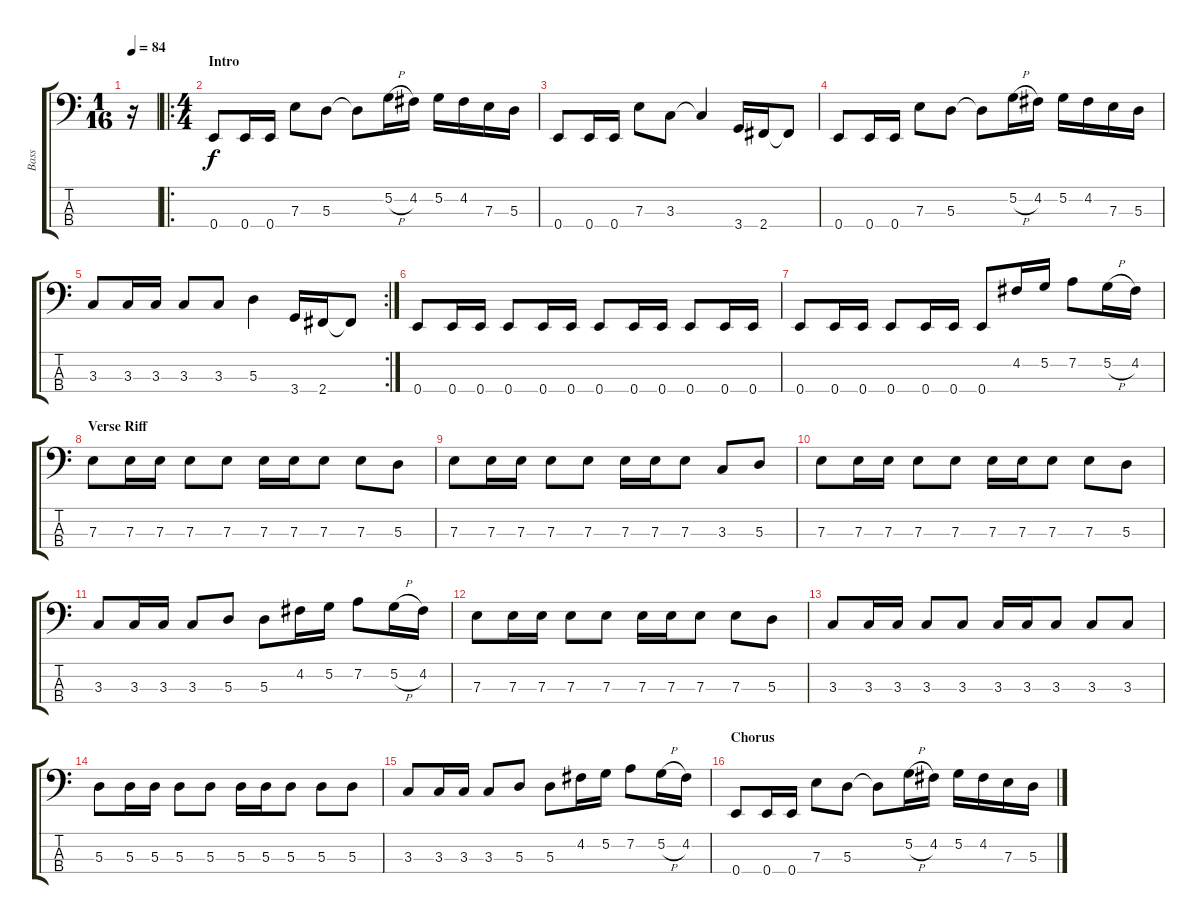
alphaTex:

\track ("Bass" "Bass") {instrument electricbassfinger}
\staff {score tabs}
\tuning (G2 D2 A1 E1) {hide}
\ts (1 16)
\tempo 84
\clef f4
\ks c
r.16{dy f instrument electricbassfinger} |
\ro
\ts (4 4)
\section ("" "Intro")
0.4.8 0.4.16 0.4.16 7.3.8 5.3.8 5.3{t}.8 5.2{h}.16 4.2.16 5.2.16 4.2.16 7.3.16 5.3.16 |
0.4.8 0.4.16 0.4.16 7.3.8 3.3.8 3.3{t}.4 3.4.16 2.4.16 2.4{t}.8 |
0.4.8 0.4.16 0.4.16 7.3.8 5.3.8 5.3{t}.8 5.2{h}.16 4.2.16 5.2.16 4.2.16 7.3.16 5.3.16 |
\rc 2
3.3.8 3.3.16 3.3.16 3.3.8 3.3.8 5.3.4 3.4.16 2.4.16 2.4{t}.8 |
0.4.8 0.4.16 0.4.16 0.4.8 0.4.16 0.4.16 0.4.8 0.4.16 0.4.16 0.4.8 0.4.16 0.4.16 |
0.4.8 0.4.16 0.4.16 0.4.8 0.4.16 0.4.16 0.4.8 4.2.16 5.2.16 7.2.8 5.2{h}.16 4.2.16 |
\section ("" "Verse Riff")
7.3.8 7.3.16 7.3.16 7.3.8 7.3.8 7.3.16 7.3.16 7.3.8 7.3.8 5.3.8 |
7.3.8 7.3.16 7.3.16 7.3.8 7.3.8 7.3.16 7.3.16 7.3.8 3.3.8 5.3.8 |
7.3.8 7.3.16 7.3.16 7.3.8 7.3.8 7.3.16 7.3.16 7.3.8 7.3.8 5.3.8 |
3.3.8 3.3.16 3.3.16 3.3.8 5.3.8 5.3.8 4.2.16 5.2.16 7.2.8 5.2{h}.16 4.2.16 |
7.3.8 7.3.16 7.3.16 7.3.8 7.3.8 7.3.16 7.3.16 7.3.8 7.3.8 5.3.8 |
3.3.8 3.3.16 3.3.16 3.3.8 3.3.8 3.3.16 3.3.16 3.3.8 3.3.8 3.3.8 |
5.3.8 5.3.16 5.3.16 5.3.8 5.3.8 5.3.16 5.3.16 5.3.8 5.3.8 5.3.8 |
3.3.8 3.3.16 3.3.16 3.3.8 5.3.8 5.3.8 4.2.16 5.2.16 7.2.8 5.2{h}.16 4.2.16 |
\section ("" "Chorus")
0.4.8 0.4.16 0.4.16 7.3.8 5.3.8 5.3{t}.8 5.2{h}.16 4.2.16 5.2.16 4.2.16 7.3.16 5.3.16
